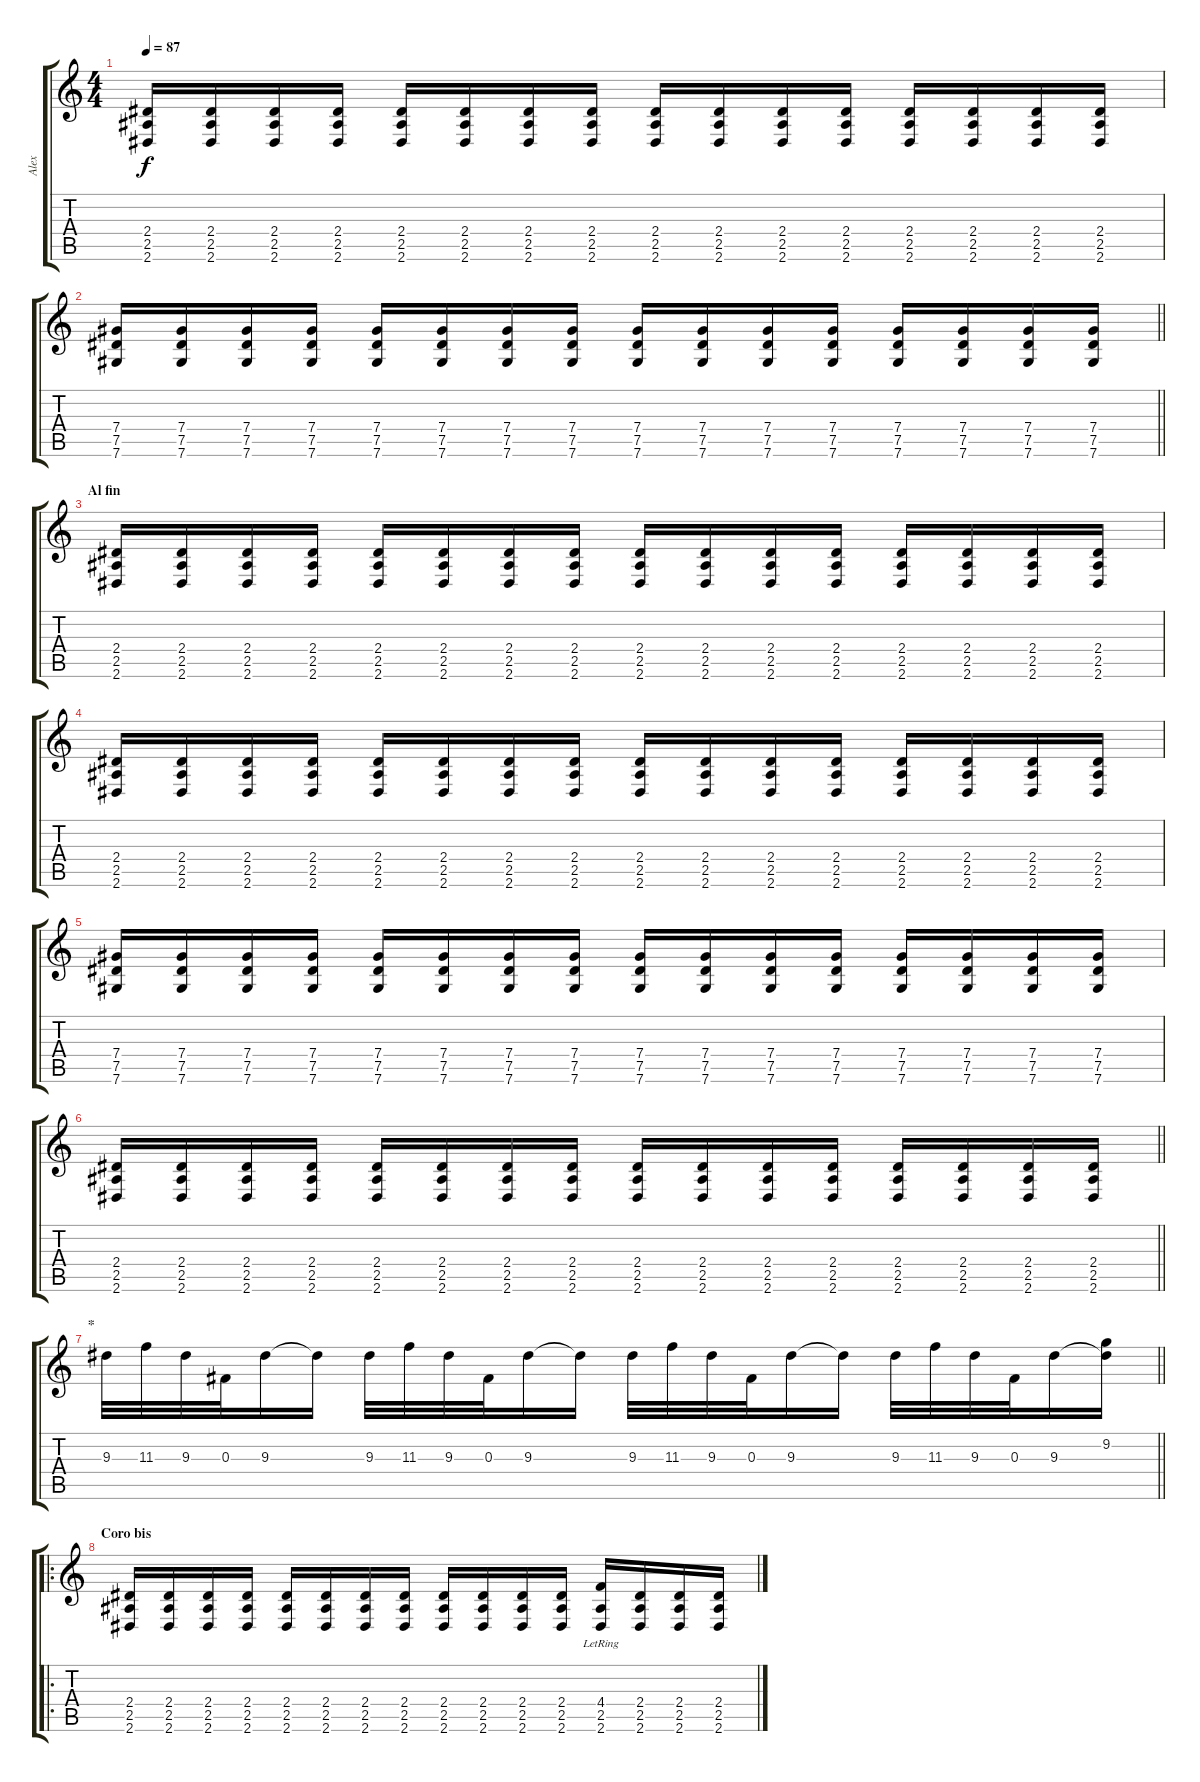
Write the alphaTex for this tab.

\track ("Alex" "Alex") {instrument overdrivenguitar}
\staff {score tabs}
\tuning (Eb4 Bb3 Gb3 Db3 Ab2 Db2) {hide}
\ts (4 4)
\tempo 87
\clef g2
\ks c
(2.4 2.5 2.6).16{dy f} (2.4 2.5 2.6).16 (2.4 2.5 2.6).16 (2.4 2.5 2.6).16 (2.4 2.5 2.6).16 (2.4 2.5 2.6).16 (2.4 2.5 2.6).16 (2.4 2.5 2.6).16 (2.4 2.5 2.6).16 (2.4 2.5 2.6).16 (2.4 2.5 2.6).16 (2.4 2.5 2.6).16 (2.4 2.5 2.6).16 (2.4 2.5 2.6).16 (2.4 2.5 2.6).16 (2.4 2.5 2.6).16 |
\barLineRight lightlight
(7.4 7.5 7.6).16 (7.4 7.5 7.6).16 (7.4 7.5 7.6).16 (7.4 7.5 7.6).16 (7.4 7.5 7.6).16 (7.4 7.5 7.6).16 (7.4 7.5 7.6).16 (7.4 7.5 7.6).16 (7.4 7.5 7.6).16 (7.4 7.5 7.6).16 (7.4 7.5 7.6).16 (7.4 7.5 7.6).16 (7.4 7.5 7.6).16 (7.4 7.5 7.6).16 (7.4 7.5 7.6).16 (7.4 7.5 7.6).16 |
\section ("" "Al fin")
(2.4 2.5 2.6).16 (2.4 2.5 2.6).16 (2.4 2.5 2.6).16 (2.4 2.5 2.6).16 (2.4 2.5 2.6).16 (2.4 2.5 2.6).16 (2.4 2.5 2.6).16 (2.4 2.5 2.6).16 (2.4 2.5 2.6).16 (2.4 2.5 2.6).16 (2.4 2.5 2.6).16 (2.4 2.5 2.6).16 (2.4 2.5 2.6).16 (2.4 2.5 2.6).16 (2.4 2.5 2.6).16 (2.4 2.5 2.6).16 |
(2.4 2.5 2.6).16 (2.4 2.5 2.6).16 (2.4 2.5 2.6).16 (2.4 2.5 2.6).16 (2.4 2.5 2.6).16 (2.4 2.5 2.6).16 (2.4 2.5 2.6).16 (2.4 2.5 2.6).16 (2.4 2.5 2.6).16 (2.4 2.5 2.6).16 (2.4 2.5 2.6).16 (2.4 2.5 2.6).16 (2.4 2.5 2.6).16 (2.4 2.5 2.6).16 (2.4 2.5 2.6).16 (2.4 2.5 2.6).16 |
(7.4 7.5 7.6).16 (7.4 7.5 7.6).16 (7.4 7.5 7.6).16 (7.4 7.5 7.6).16 (7.4 7.5 7.6).16 (7.4 7.5 7.6).16 (7.4 7.5 7.6).16 (7.4 7.5 7.6).16 (7.4 7.5 7.6).16 (7.4 7.5 7.6).16 (7.4 7.5 7.6).16 (7.4 7.5 7.6).16 (7.4 7.5 7.6).16 (7.4 7.5 7.6).16 (7.4 7.5 7.6).16 (7.4 7.5 7.6).16 |
\barLineRight lightlight
(2.4 2.5 2.6).16 (2.4 2.5 2.6).16 (2.4 2.5 2.6).16 (2.4 2.5 2.6).16 (2.4 2.5 2.6).16 (2.4 2.5 2.6).16 (2.4 2.5 2.6).16 (2.4 2.5 2.6).16 (2.4 2.5 2.6).16 (2.4 2.5 2.6).16 (2.4 2.5 2.6).16 (2.4 2.5 2.6).16 (2.4 2.5 2.6).16 (2.4 2.5 2.6).16 (2.4 2.5 2.6).16 (2.4 2.5 2.6).16 |
\section ("" "*")
\barLineRight lightlight
9.3.32 11.3.32 9.3.32 0.3.32 9.3.16 9.3{t}.16 9.3.32 11.3.32 9.3.32 0.3.32 9.3.16 9.3{t}.16 9.3.32 11.3.32 9.3.32 0.3.32 9.3.16 9.3{t}.16 9.3.32 11.3.32 9.3.32 0.3.32 9.3.16 (9.2 9.3{t}).16 |
\ro
\section ("" "Coro bis")
(2.4 2.5 2.6).16 (2.4 2.5 2.6).16 (2.4 2.5 2.6).16 (2.4 2.5 2.6).16 (2.4 2.5 2.6).16 (2.4 2.5 2.6).16 (2.4 2.5 2.6).16 (2.4 2.5 2.6).16 (2.4 2.5 2.6).16 (2.4 2.5 2.6).16 (2.4 2.5 2.6).16 (2.4 2.5 2.6).16 (4.4{lr} 2.5 2.6).16 (2.4 2.5 2.6).16 (2.4 2.5 2.6).16 (2.4 2.5 2.6).16
